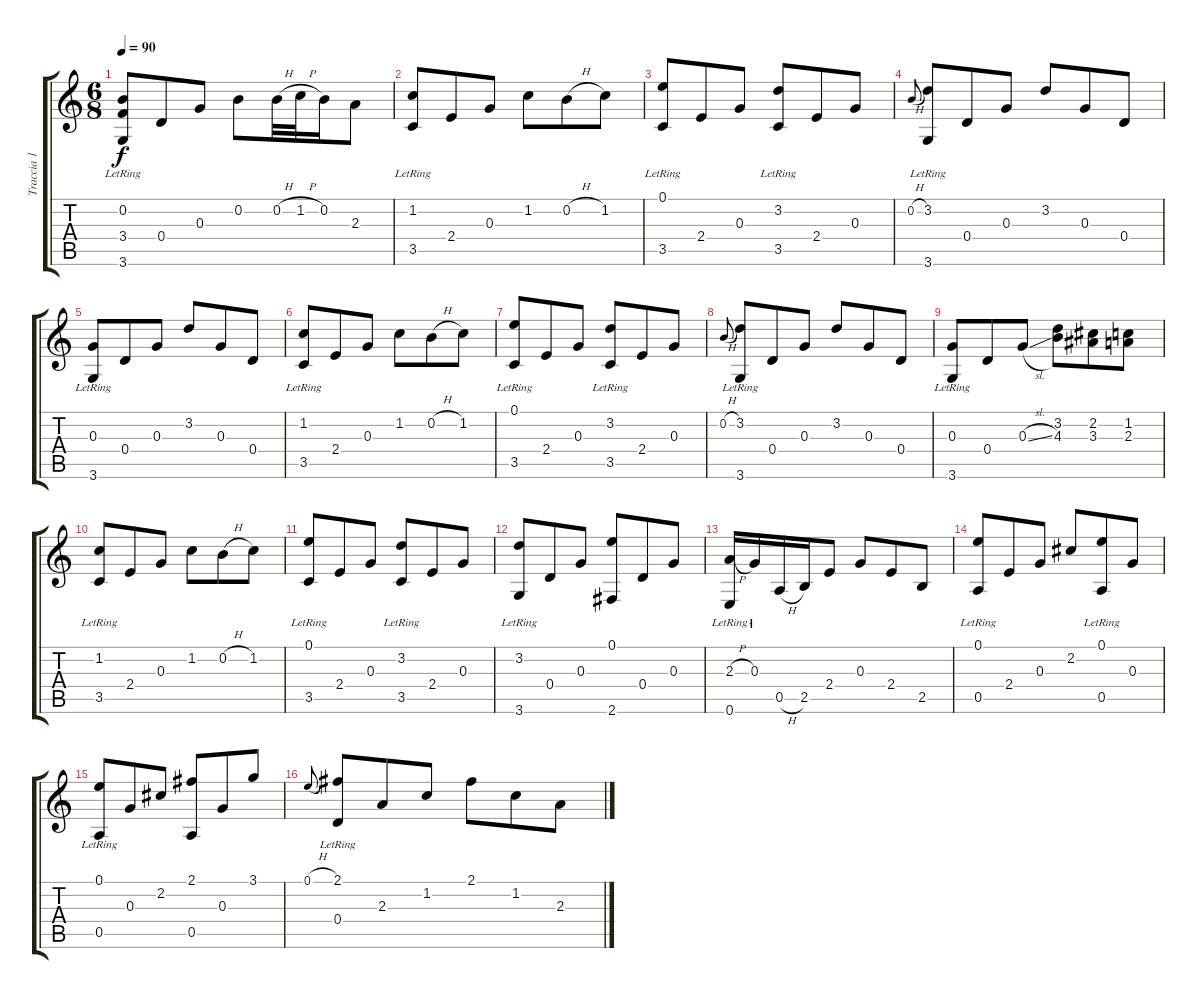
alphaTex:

\track ("Traccia 1" "Traccia 1") {instrument acousticguitarsteel}
\staff {score tabs}
\tuning (E4 B3 G3 D3 A2 E2) {hide}
\ts (6 8)
\tempo 90
\clef g2
\ks c
(0.2 3.4 3.6{lr}).8{dy f} 0.4.8 0.3.8 0.2.8 0.2{h}.32 1.2{h}.32 0.2.16 2.3.8 |
(1.2{lr} 3.5{lr}).8 2.4.8 0.3.8 1.2.8 0.2{h}.8 1.2.8 |
(0.1{lr} 3.5{lr}).8 2.4.8 0.3.8 (3.2{lr} 3.5{lr}).8 2.4.8 0.3.8 |
0.2{h}.8{gr onbeat} (3.2{lr} 3.6{lr}).8 0.4.8 0.3.8 3.2.8 0.3.8 0.4.8 |
(0.3 3.6{lr}).8 0.4.8 0.3.8 3.2.8 0.3.8 0.4.8 |
(1.2{lr} 3.5{lr}).8 2.4.8 0.3.8 1.2.8 0.2{h}.8 1.2.8 |
(0.1{lr} 3.5{lr}).8 2.4.8 0.3.8 (3.2{lr} 3.5{lr}).8 2.4.8 0.3.8 |
0.2{h}.8{gr onbeat} (3.2{lr} 3.6{lr}).8 0.4.8 0.3.8 3.2.8 0.3.8 0.4.8 |
(0.3 3.6{lr}).8 0.4.8 0.3{sl}.8 (3.2 4.3).8 (2.2 3.3).8 (1.2 2.3).8 |
(1.2{lr} 3.5{lr}).8 2.4.8 0.3.8 1.2.8 0.2{h}.8 1.2.8 |
(0.1{lr} 3.5{lr}).8 2.4.8 0.3.8 (3.2{lr} 3.5{lr}).8 2.4.8 0.3.8 |
(3.2{lr} 3.6{lr}).8 0.4.8 0.3.8 (0.1 2.6).8 0.4.8 0.3.8 |
(2.3{h} 0.6{lr}).16 0.3{lr}.16 0.5{h}.16 2.5.16 2.4.8 0.3.8 2.4.8 2.5.8 |
(0.1{lr} 0.5{lr}).8 2.4.8 0.3.8 2.2.8 (0.1{lr} 0.5).8 0.3.8 |
(0.1{lr} 0.5{lr}).8 0.3.8 2.2.8 (2.1 0.5).8 0.3.8 3.1.8 |
0.1{h}.8{gr onbeat} (2.1{lr} 0.4{lr}).8 2.3.8 1.2.8 2.1.8 1.2.8 2.3.8
